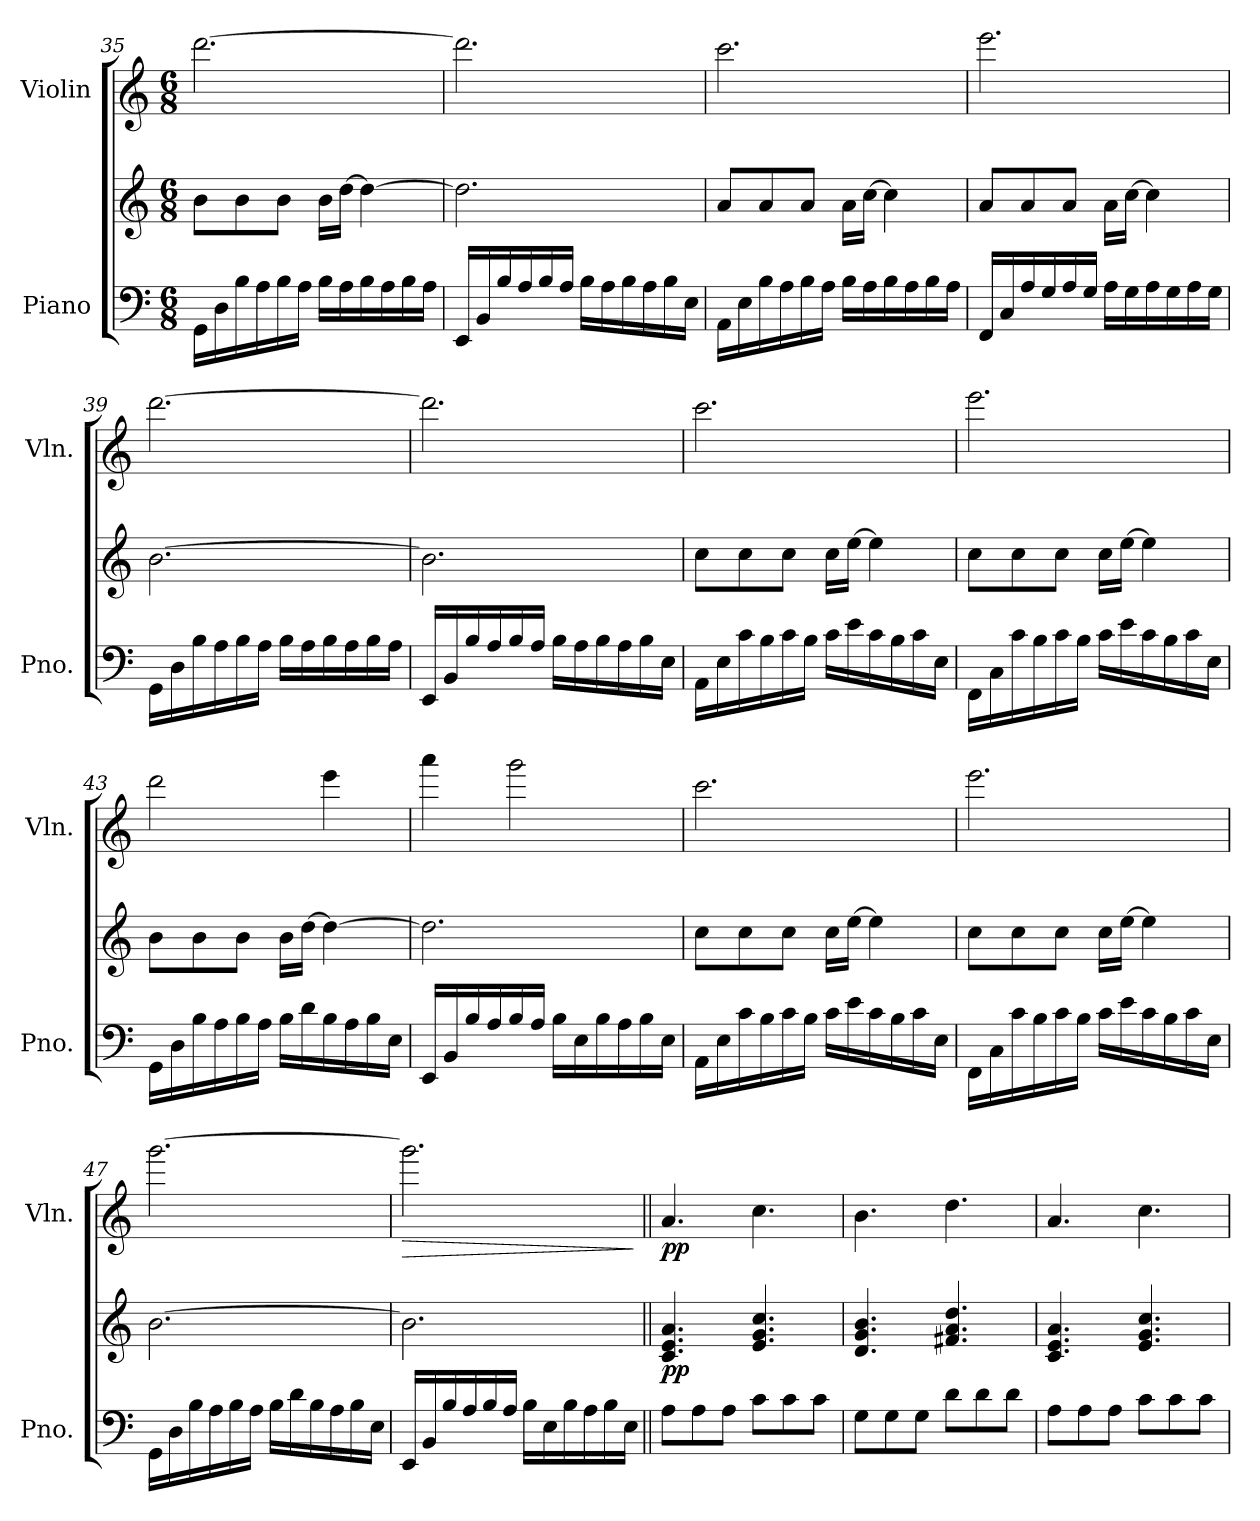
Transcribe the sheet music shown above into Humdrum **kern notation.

**kern	**kern	**dynam	**kern	**dynam
*part2	*part2	*part2	*part1	*part1
*staff3	*staff2	*staff2/3	*staff1	*staff1
*I"Piano	*	*	*I"Violin	*
*I'Pno.	*	*	*I'Vln.	*
*clefF4	*clefG2	*	*clefG2	*
*k[]	*k[]	*	*k[]	*
*M6/8	*M6/8	*	*M6/8	*
=35	=35	=35	=35	=35
16GG\LL	8b\L	.	[2.ddd\	.
16D\	.	.	.	.
16B\	8b\	.	.	.
16A\	.	.	.	.
16B\	8b\J	.	.	.
16A\JJ	.	.	.	.
16B\LL	16b\LL	.	.	.
16A\	[16dd\JJ	.	.	.
16B\	4dd\_	.	.	.
16A\	.	.	.	.
16B\	.	.	.	.
16A\JJ	.	.	.	.
=36	=36	=36	=36	=36
16EE/LL	2.dd\]	.	2.ddd\]	.
16BB/	.	.	.	.
16B/	.	.	.	.
16A/	.	.	.	.
16B/	.	.	.	.
16A/JJ	.	.	.	.
16B\LL	.	.	.	.
16A\	.	.	.	.
16B\	.	.	.	.
16A\	.	.	.	.
16B\	.	.	.	.
16E\JJ	.	.	.	.
!!LO:LB:g=z
=37	=37	=37	=37	=37
16AA\LL	8a/L	.	2.ccc\	.
16E\	.	.	.	.
16B\	8a/	.	.	.
16A\	.	.	.	.
16B\	8a/J	.	.	.
16A\JJ	.	.	.	.
16B\LL	16a\LL	.	.	.
16A\	[16cc\JJ	.	.	.
16B\	4cc\]	.	.	.
16A\	.	.	.	.
16B\	.	.	.	.
16A\JJ	.	.	.	.
=38	=38	=38	=38	=38
16FF/LL	8a/L	.	2.eee\	.
16C/	.	.	.	.
16A/	8a/	.	.	.
16G/	.	.	.	.
16A/	8a/J	.	.	.
16G/JJ	.	.	.	.
16A\LL	16a\LL	.	.	.
16G\	[16cc\JJ	.	.	.
16A\	4cc\]	.	.	.
16G\	.	.	.	.
16A\	.	.	.	.
16G\JJ	.	.	.	.
=39	=39	=39	=39	=39
16GG\LL	[2.b\	.	[2.ddd\	.
16D\	.	.	.	.
16B\	.	.	.	.
16A\	.	.	.	.
16B\	.	.	.	.
16A\JJ	.	.	.	.
16B\LL	.	.	.	.
16A\	.	.	.	.
16B\	.	.	.	.
16A\	.	.	.	.
16B\	.	.	.	.
16A\JJ	.	.	.	.
!!LO:LB:g=z
=40	=40	=40	=40	=40
16EE/LL	2.b\]	.	2.ddd\]	.
16BB/	.	.	.	.
16B/	.	.	.	.
16A/	.	.	.	.
16B/	.	.	.	.
16A/JJ	.	.	.	.
16B\LL	.	.	.	.
16A\	.	.	.	.
16B\	.	.	.	.
16A\	.	.	.	.
16B\	.	.	.	.
16E\JJ	.	.	.	.
=41	=41	=41	=41	=41
16AA\LL	8cc\L	.	2.ccc\	.
16E\	.	.	.	.
16c\	8cc\	.	.	.
16B\	.	.	.	.
16c\	8cc\J	.	.	.
16B\JJ	.	.	.	.
16c\LL	16cc\LL	.	.	.
16e\	[16ee\JJ	.	.	.
16c\	4ee\]	.	.	.
16B\	.	.	.	.
16c\	.	.	.	.
16E\JJ	.	.	.	.
=42	=42	=42	=42	=42
16FF\LL	8cc\L	.	2.eee\	.
16C\	.	.	.	.
16c\	8cc\	.	.	.
16B\	.	.	.	.
16c\	8cc\J	.	.	.
16B\JJ	.	.	.	.
16c\LL	16cc\LL	.	.	.
16e\	[16ee\JJ	.	.	.
16c\	4ee\]	.	.	.
16B\	.	.	.	.
16c\	.	.	.	.
16E\JJ	.	.	.	.
!!LO:LB:g=z
=43	=43	=43	=43	=43
16GG\LL	8b\L	.	2ddd\	.
16D\	.	.	.	.
16B\	8b\	.	.	.
16A\	.	.	.	.
16B\	8b\J	.	.	.
16A\JJ	.	.	.	.
16B\LL	16b\LL	.	.	.
16d\	[16dd\JJ	.	.	.
16B\	4dd\_	.	4eee\	.
16A\	.	.	.	.
16B\	.	.	.	.
16E\JJ	.	.	.	.
=44	=44	=44	=44	=44
16EE/LL	2.dd\]	.	4aaa\	.
16BB/	.	.	.	.
16B/	.	.	.	.
16A/	.	.	.	.
16B/	.	.	2ggg\	.
16A/JJ	.	.	.	.
16B\LL	.	.	.	.
16E\	.	.	.	.
16B\	.	.	.	.
16A\	.	.	.	.
16B\	.	.	.	.
16E\JJ	.	.	.	.
=45	=45	=45	=45	=45
16AA\LL	8cc\L	.	2.ccc\	.
16E\	.	.	.	.
16c\	8cc\	.	.	.
16B\	.	.	.	.
16c\	8cc\J	.	.	.
16B\JJ	.	.	.	.
16c\LL	16cc\LL	.	.	.
16e\	[16ee\JJ	.	.	.
16c\	4ee\]	.	.	.
16B\	.	.	.	.
16c\	.	.	.	.
16E\JJ	.	.	.	.
!!LO:PB:g=z
=46	=46	=46	=46	=46
16FF\LL	8cc\L	.	2.eee\	.
16C\	.	.	.	.
16c\	8cc\	.	.	.
16B\	.	.	.	.
16c\	8cc\J	.	.	.
16B\JJ	.	.	.	.
16c\LL	16cc\LL	.	.	.
16e\	[16ee\JJ	.	.	.
16c\	4ee\]	.	.	.
16B\	.	.	.	.
16c\	.	.	.	.
16E\JJ	.	.	.	.
=47	=47	=47	=47	=47
16GG\LL	[2.b\	.	[2.ggg\	.
16D\	.	.	.	.
16B\	.	.	.	.
16A\	.	.	.	.
16B\	.	.	.	.
16A\JJ	.	.	.	.
16B\LL	.	.	.	.
16d\	.	.	.	.
16B\	.	.	.	.
16A\	.	.	.	.
16B\	.	.	.	.
16E\JJ	.	.	.	.
=48	=48	=48	=48	=48
!	!	!	!	!LO:HP:b
16EE/LL	2.b\]	.	2.ggg\]	>
16BB/	.	.	.	.
16B/	.	.	.	.
16A/	.	.	.	.
16B/	.	.	.	.
16A/JJ	.	.	.	.
16B\LL	.	.	.	.
16E\	.	.	.	.
16B\	.	.	.	.
16A\	.	.	.	.
16B\	.	.	.	.
16E\JJ	.	.	.	.
.	.	.	.	]
=49||	=49||	=49||	=49||	=49||
!	!	!LO:DY:b	!	!LO:DY:b
8A\L	4.c/ 4.e/ 4.a/	pp	4.a/	pp
8A\	.	.	.	.
8A\J	.	.	.	.
8c\L	4.e/ 4.g/ 4.cc/	.	4.cc\	.
8c\	.	.	.	.
8c\J	.	.	.	.
!!LO:LB:g=z
=50	=50	=50	=50	=50
8G\L	4.d/ 4.g/ 4.b/	.	4.b\	.
8G\	.	.	.	.
8G\J	.	.	.	.
8d\L	4.f#X/ 4.a/ 4.dd/	.	4.dd\	.
8d\	.	.	.	.
8d\J	.	.	.	.
=51	=51	=51	=51	=51
8A\L	4.c/ 4.e/ 4.a/	.	4.a/	.
8A\	.	.	.	.
8A\J	.	.	.	.
8c\L	4.e/ 4.g/ 4.cc/	.	4.cc\	.
8c\	.	.	.	.
8c\J	.	.	.	.
=	=	=	=	=
*-	*-	*-	*-	*-
